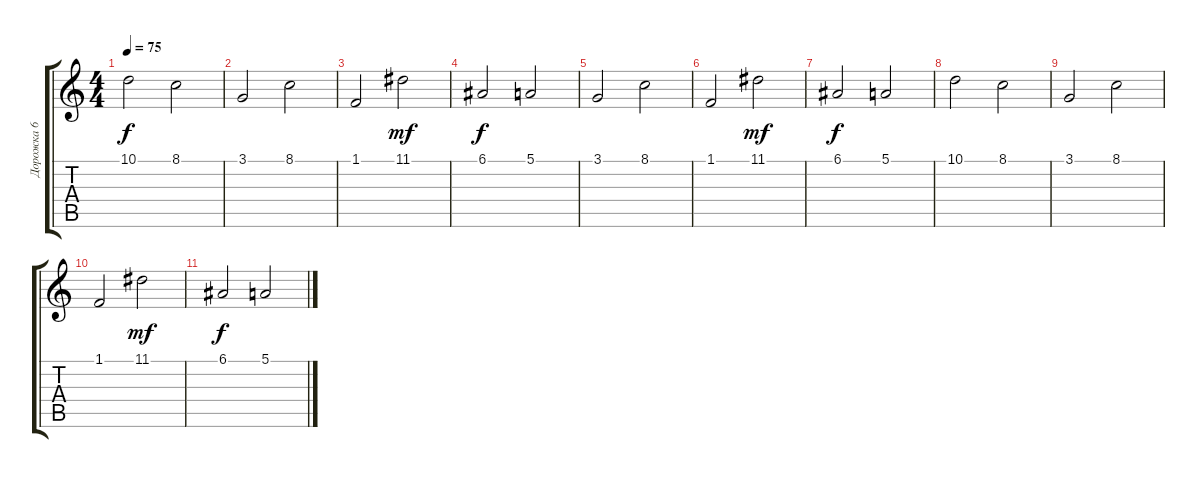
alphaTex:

\track ("Дорожка 6" "Дорожка 6") {instrument stringensemble2}
\staff {score tabs}
\tuning (E4 B3 G3 D3 A2 E2) {hide}
\ts (4 4)
\tempo 75
\clef g2
\ks c
10.1.2{dy f} 8.1.2 |
3.1.2 8.1.2 |
1.1.2 11.1.2{dy mf} |
6.1.2{dy f} 5.1.2 |
3.1.2 8.1.2 |
1.1.2 11.1.2{dy mf} |
6.1.2{dy f} 5.1.2 |
10.1.2 8.1.2 |
3.1.2 8.1.2 |
1.1.2 11.1.2{dy mf} |
6.1.2{dy f} 5.1.2
